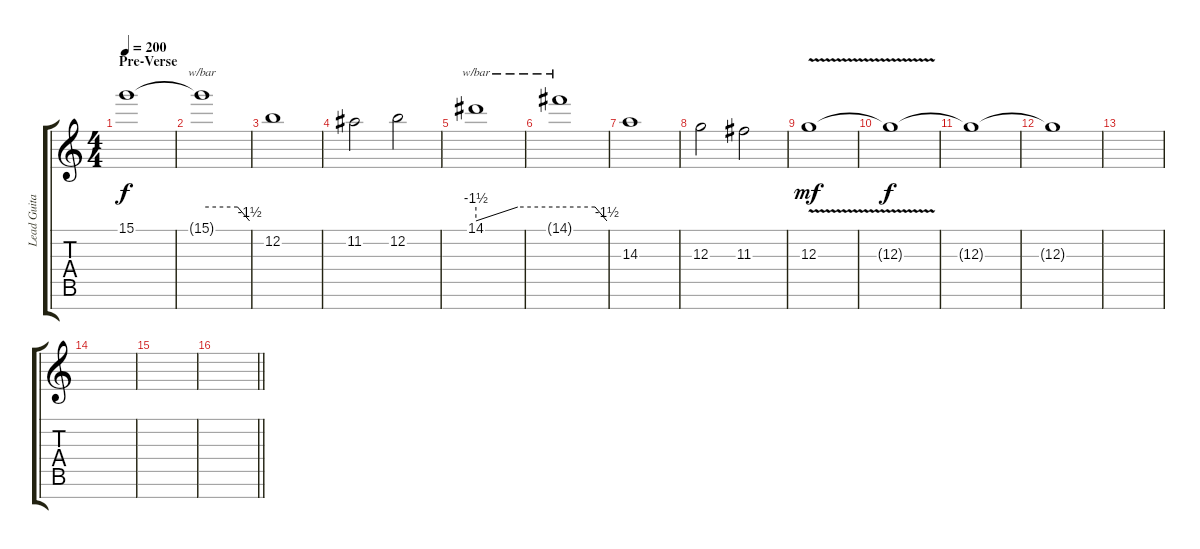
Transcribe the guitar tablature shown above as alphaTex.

\track ("Lead Guitar" "Lead Guita") {instrument distortionguitar}
\staff {score tabs}
\tuning (E4 B3 G3 D3 A2 E2 B1) {hide}
\ts (4 4)
\section ("" "Pre-Verse")
\tempo 200
\clef g2
\ks c
15.1{t}.1{dy f} |
15.1{t}.1{tbe (custom default 0 0 45 0 60 -6)} |
12.2.1 |
11.2.2 12.2.2 |
14.1.1{tbe (custom default 0 -6 30 0 60 0)} |
14.1{t}.1{tbe (custom default 0 0 45 0 60 -6)} |
14.3.1 |
12.3.2 11.3.2 |
12.3{v}.1{dy mf} |
12.3{t}.1{dy f} |
12.3{t}.1{volume 0} |
12.3{t}.1 |
|
|
|
\barLineRight lightlight
